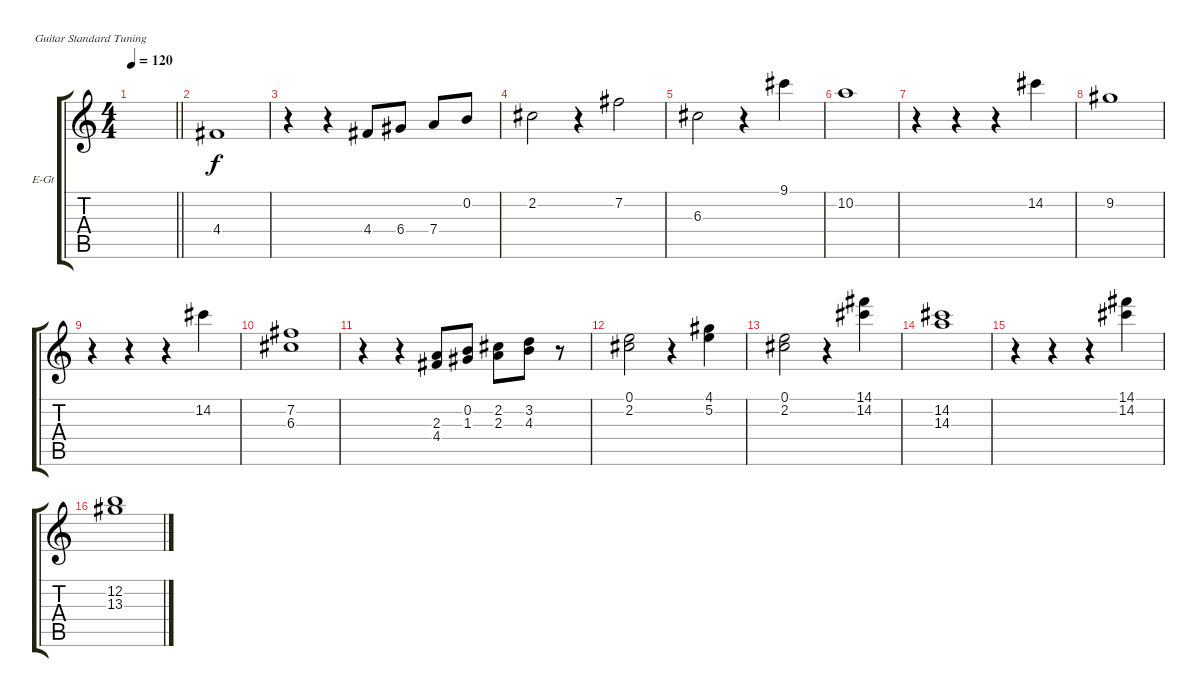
\bracketExtendMode groupsimilarinstruments
\firstSystemTrackNameOrientation horizontal
\otherSystemsTrackNameOrientation horizontal
\track ("Electric Guitar" "E-Gt") {instrument overdrivenguitar}
\staff {score tabs}
\tuning (E4 B3 G3 D3 A2 E2)
\ts (4 4)
\tempo 120
\clef g2
\scale
0.333333
\barLineRight lightlight
\ks c
|
\scale
0.333333 4.4.1 |
\scale
0.333333 r.4 r.4 4.4.8 6.4.8 7.4.8 0.2.8 |
\scale
0.333333 2.2.2 r.4 7.2.2 |
\scale
0.333333 6.3.2 r.4 9.1.4 |
\scale
0.333333 10.2.1 |
\scale
0.333333 r.4 r.4 r.4 14.2.4 |
\scale
0.333333 9.2.1 |
\scale
0.333333 r.4 r.4 r.4 14.2.4 |
\scale
0.333333 (7.2 6.3).1 |
\scale
0.333333 r.4 r.4 (2.3 4.4).8 (0.2 1.3).8 (2.2 2.3).8 (3.2 4.3).8 r.8 |
\scale
0.333333 (0.1 2.2).2 r.4 (4.1 5.2).4 |
\scale
0.333333 (0.1 2.2).2 r.4 (14.1 14.2).4 |
\scale
0.333333 (14.2 14.3).1 |
\scale
0.333333 r.4 r.4 r.4 (14.1 14.2).4 |
\scale
0.333333 (12.2 13.3).1
